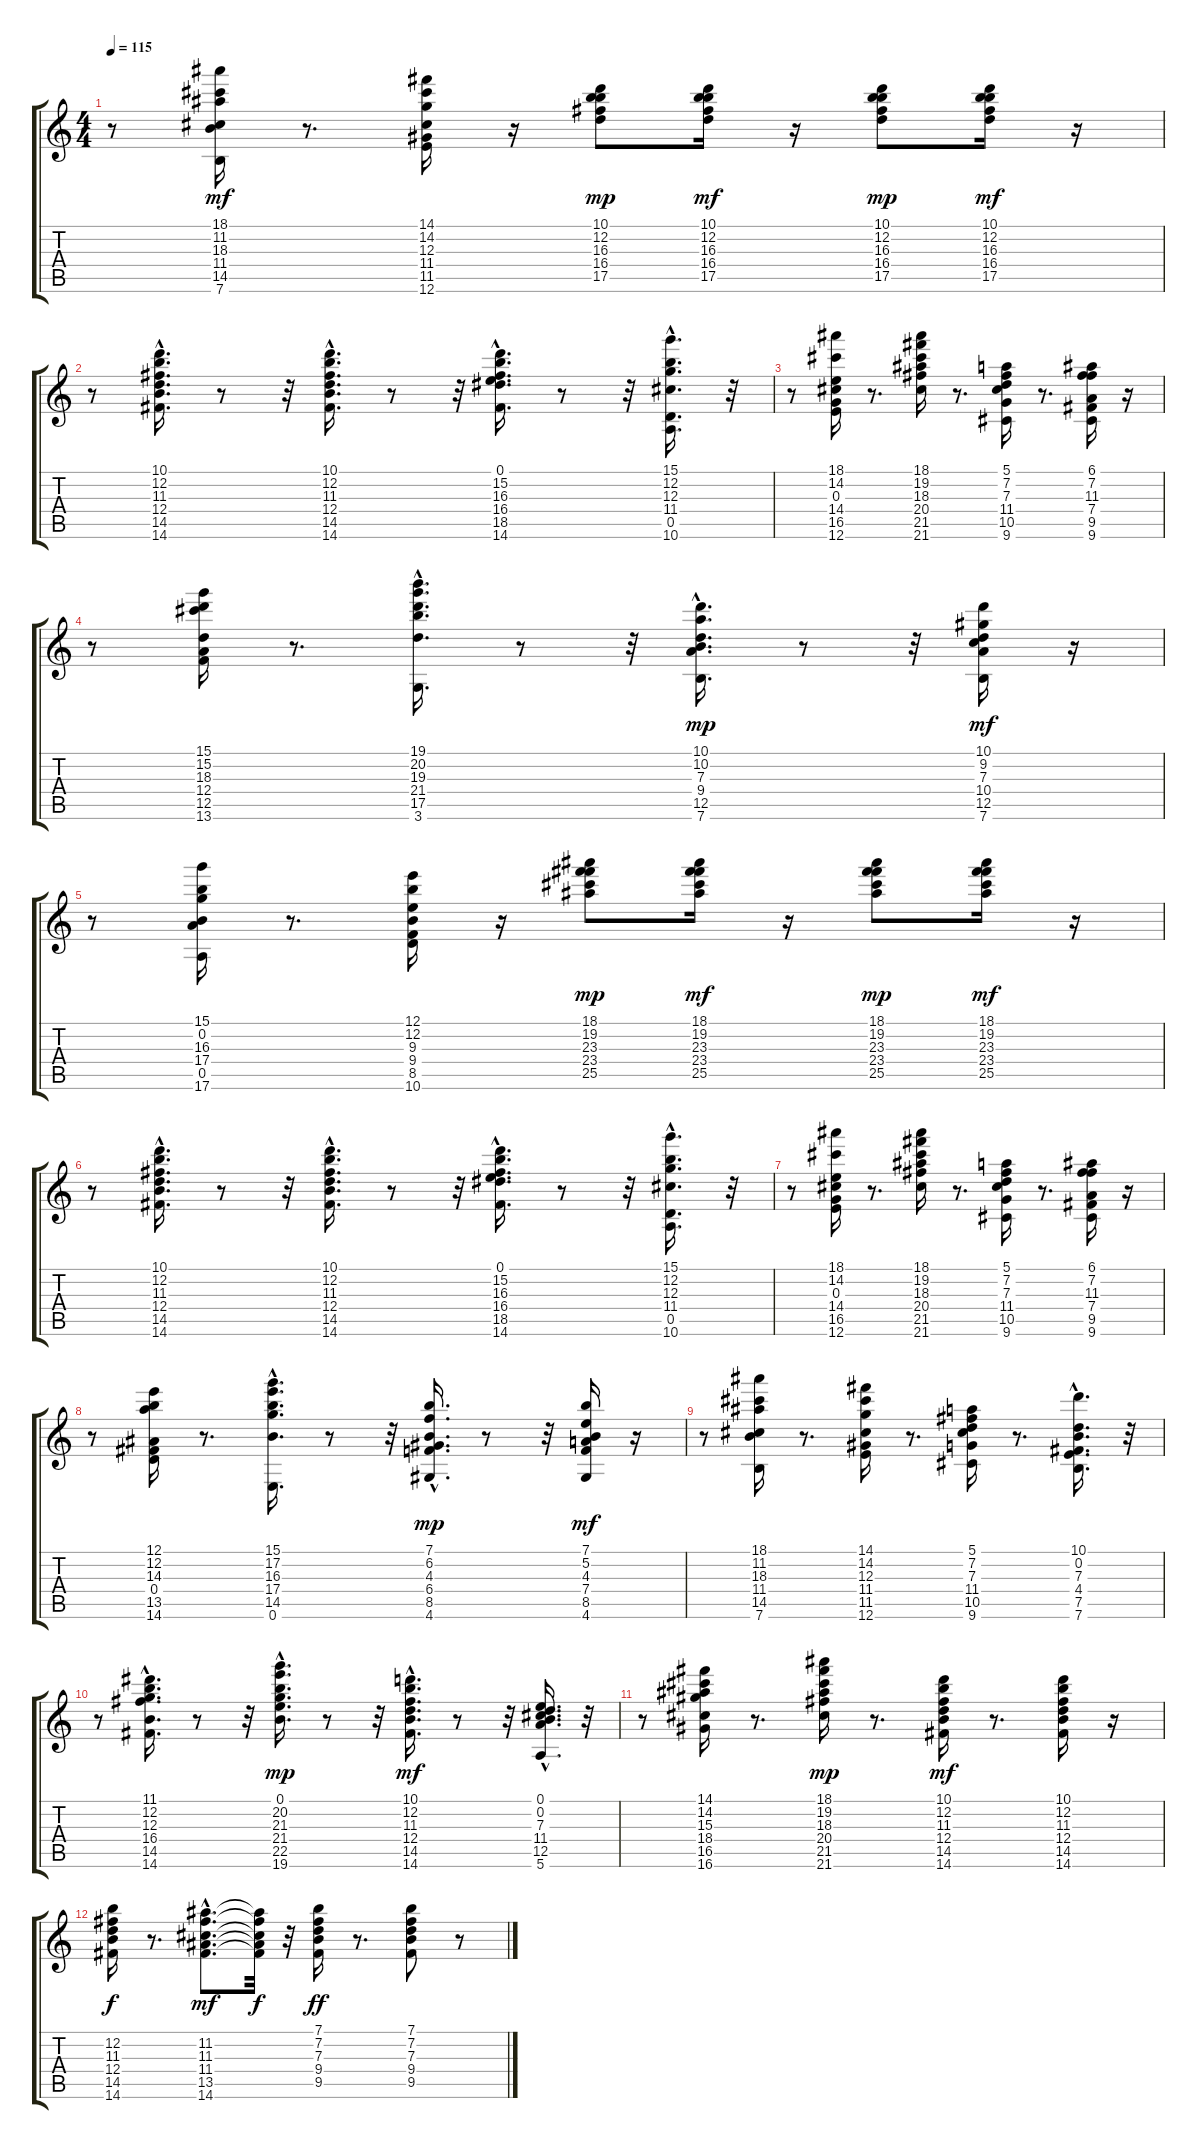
\track "" {instrument electricguitarclean}
\staff {score tabs}
\tuning (E4 B3 G3 D3 A2 E2) {hide}
\ts (4 4)
\tempo 115
\clef g2
\ks c
r.8{dy mf} (18.1 11.2 18.3 11.4 14.5 7.6).16 r.8{d} (14.1 14.2 12.3 11.4 11.5 12.6).16 r.16 (10.1 12.2 16.3 16.4 17.5).8{dy mp} (10.1 12.2 16.3 16.4 17.5).16{dy mf} r.16 (10.1 12.2 16.3 16.4 17.5).8{dy mp} (10.1 12.2 16.3 16.4 17.5).16{dy mf} r.16 |
r.8 (10.1 12.2 11.3 12.4{hac} 14.5{hac} 14.6).16{d} r.8 r.32 (10.1 12.2 11.3 12.4{hac} 14.5 14.6).16{d} r.8 r.32 (0.1 15.2 16.3 16.4 18.5{hac} 14.6).16{d} r.8 r.32 (15.1 12.2 12.3{hac} 11.4 0.5 10.6).16{d} r.32 |
r.8 (18.1 14.2 0.3 14.4 16.5 12.6).16 r.8{d} (18.1 19.2 18.3 20.4 21.5 21.6).16 r.8{d} (5.1 7.2 7.3 11.4 10.5 9.6).16 r.8{d} (6.1 7.2 11.3 7.4 9.5 9.6).16 r.16 |
r.8 (15.1 15.2 18.3 12.4 12.5 13.6).16 r.8{d} (19.1 20.2 19.3 21.4{hac} 17.5 3.6).16{d} r.8 r.32 (10.1 10.2 7.3 9.4 12.5{hac} 7.6).16{d dy mp} r.8 r.32 (10.1 9.2 7.3 10.4 12.5 7.6).16{dy mf} r.16 |
r.8 (15.1 0.2 16.3 17.4 0.5 17.6).16 r.8{d} (12.1 12.2 9.3 9.4 8.5 10.6).16 r.16 (18.1 19.2 23.3 23.4 25.5).8{dy mp} (18.1 19.2 23.3 23.4 25.5).16{dy mf} r.16 (18.1 19.2 23.3 23.4 25.5).8{dy mp} (18.1 19.2 23.3 23.4 25.5).16{dy mf} r.16 |
r.8 (10.1 12.2 11.3 12.4{hac} 14.5{hac} 14.6).16{d} r.8 r.32 (10.1 12.2 11.3 12.4{hac} 14.5 14.6).16{d} r.8 r.32 (0.1 15.2 16.3 16.4 18.5{hac} 14.6).16{d} r.8 r.32 (15.1 12.2 12.3{hac} 11.4 0.5 10.6).16{d} r.32 |
r.8 (18.1 14.2 0.3 14.4 16.5 12.6).16 r.8{d} (18.1 19.2 18.3 20.4 21.5 21.6).16 r.8{d} (5.1 7.2 7.3 11.4 10.5 9.6).16 r.8{d} (6.1 7.2 11.3 7.4 9.5 9.6).16 r.16 |
r.8 (12.1 12.2 14.3 0.4 13.5 14.6).16 r.8{d} (15.1 17.2 16.3 17.4{hac} 14.5 0.6).16{d} r.8 r.32 (7.1 6.2 4.3 6.4 8.5{hac} 4.6).16{d dy mp} r.8 r.32 (7.1 5.2 4.3 7.4 8.5 4.6).16{dy mf} r.16 |
r.8 (18.1 11.2 18.3 11.4 14.5 7.6).16 r.8{d} (14.1 14.2 12.3 11.4 11.5 12.6).16 r.8{d} (5.1 7.2 7.3 11.4 10.5 9.6).16 r.8{d} (10.1 0.2 7.3{hac} 4.4 7.5 7.6).16{d} r.32 |
r.8 (11.1 12.2 12.3{hac} 16.4 14.5{hac} 14.6).16{d} r.8 r.32 (0.1 20.2 21.3 21.4 22.5{hac} 19.6).16{d dy mp} r.8 r.32 (10.1 12.2 11.3 12.4{hac} 14.5 14.6).16{d dy mf} r.8 r.32 (0.1 0.2 7.3{hac} 11.4 12.5 5.6).16{d} r.32 |
r.8 (14.1 14.2 15.3 18.4 16.5 16.6).16 r.8{d} (18.1 19.2 18.3 20.4 21.5 21.6).16{dy mp} r.8{d} (10.1 12.2 11.3 12.4 14.5 14.6).16{dy mf} r.8{d} (10.1 12.2 11.3 12.4 14.5 14.6).16 r.16 |
(12.2 11.3 12.4 14.5 14.6).16{dy f} r.8{d} (11.2{hac} 11.3{hac} 11.4{hac} 13.5{hac} 14.6{hac}).8{d dy mf} (11.2{t} 11.3{t} 11.4{t} 13.5{t} 14.6{t}).32{dy f} r.32 (7.1 7.2 7.3 9.4 9.5).16{dy ff} r.8{d} (7.1 7.2 7.3 9.4 9.5).8 r.8
